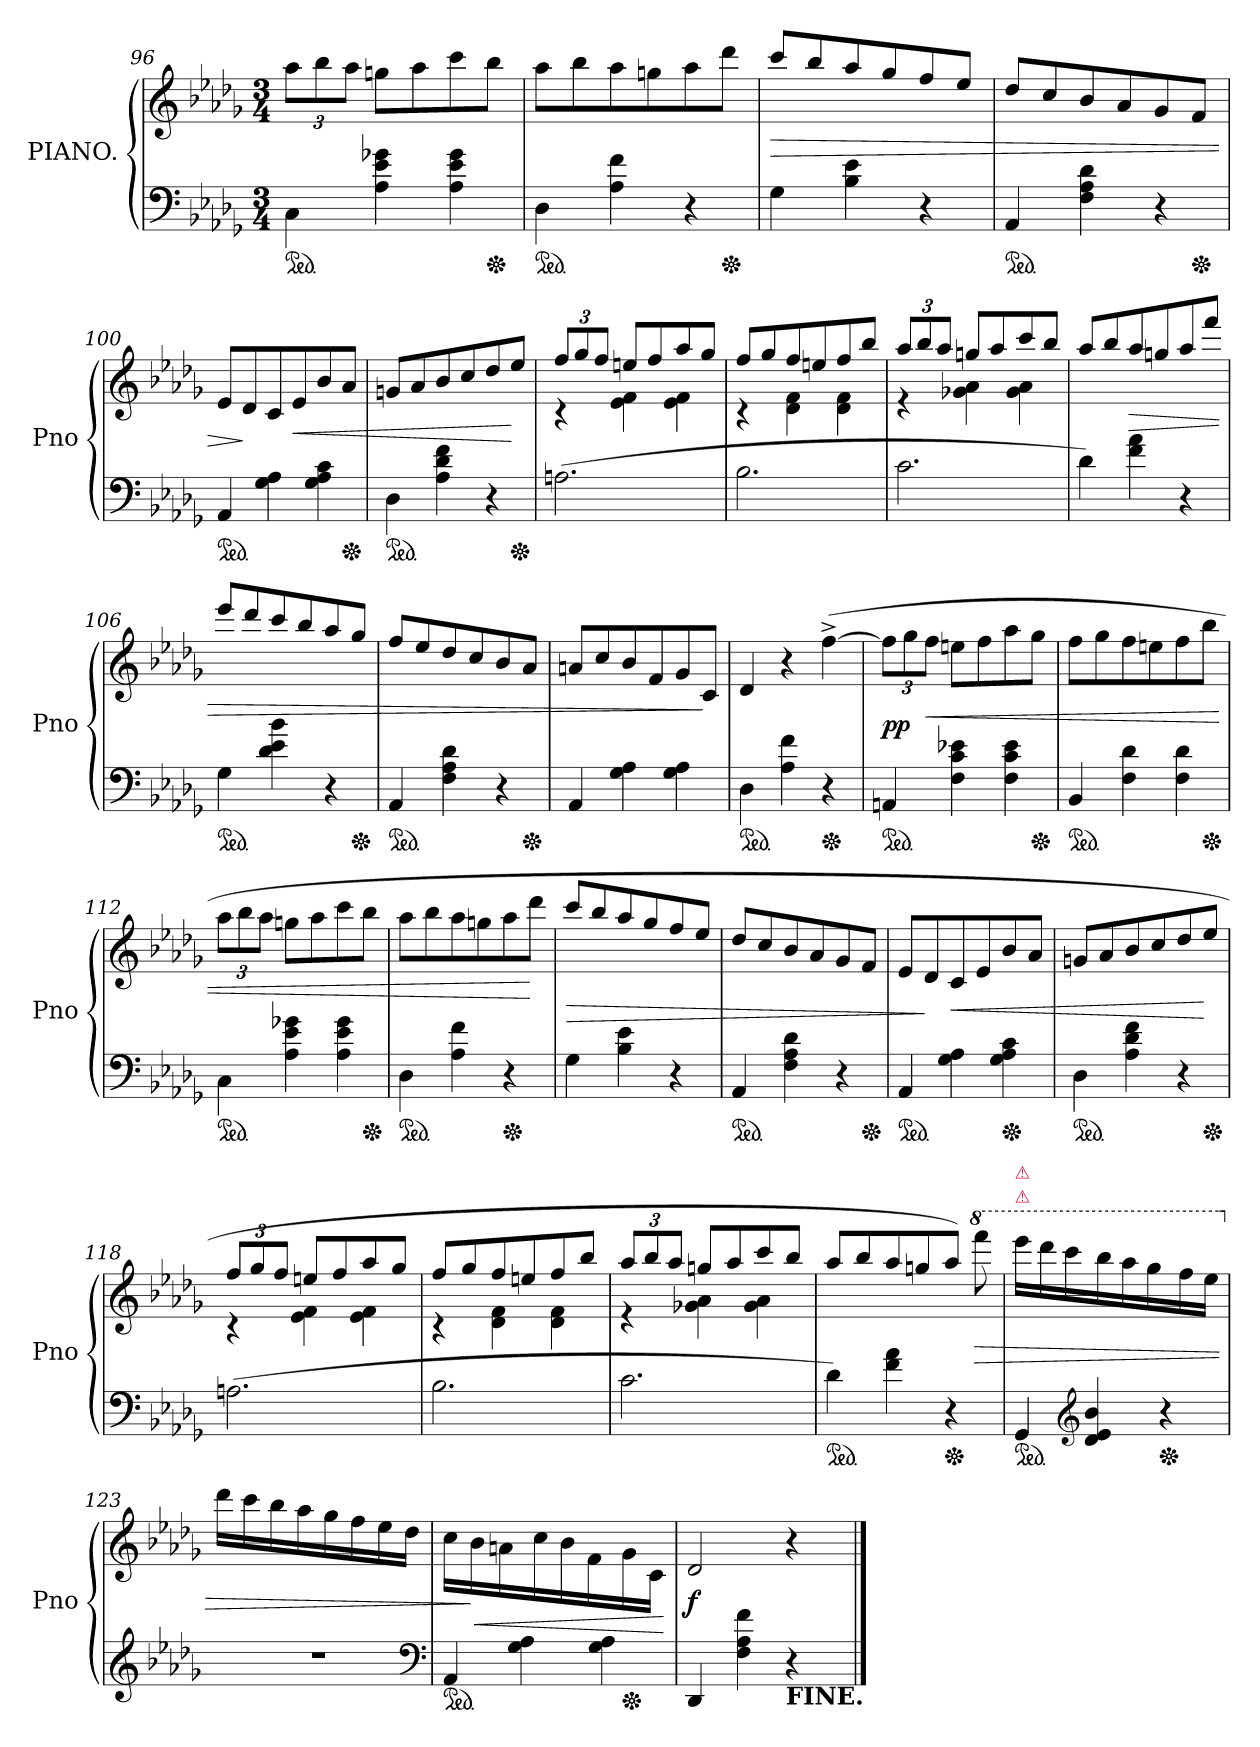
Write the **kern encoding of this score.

**kern	**kern	**dynam
*part1	*part1	*part1
*staff2	*staff1	*staff1/2
*I"PIANO.	*	*
*I'Pno	*	*
*clefF4	*clefG2	*
*k[b-e-a-d-g-]	*k[b-e-a-d-g-]	*
*D-:	*D-:	*
*M3/4	*M3/4	*
*ped	*	*
=96	=96	=96
4C\	12aa-L	.
.	12bb-	.
.	12aa-J	.
4A- 4e- 4g-X	8ggnL	.
.	8aa-	.
4A- 4e- 4g-	8ccc	.
*Xped	*	*
.	8bb-J	.
=97	=97	=97
*ped	*	*
4D-	8aa-L	.
.	8bb-	.
4A- 4f	8aa-	.
.	8ggn	.
4r	8aa-	.
*Xped	*	*
.	8ddd-J	.
=98	=98	=98
4G-	8ccc/L	>
.	8bb-/	.
4B-\ 4e-\	8aa-/	.
.	8gg-/	.
4r	8ff/	.
.	8ee-/J	.
=99	=99	=99
*ped	*	*
4AA-	8dd-L	.
.	8cc	.
4F 4A- 4d-	8b-	.
.	8a-	.
4r	8g-	.
*Xped	*	*
.	8fJ	.
=100	=100	=100
*ped	*	*
4AA-	8e-L	.
.	8d-	]
4G- 4A-	8c	.
.	8e-	<
4G- 4A- 4c	8b-	.
*Xped	*	*
.	8a-J	.
=101	=101	=101
*ped	*	*
4D-	8gn/L	.
.	8a-/	.
4A- 4d- 4f	8b-/	.
.	8cc/	.
4r	8dd-/	.
*Xped	*	*
.	8ee-/J	[
=102	=102	=102
*	*^	*
(>2.An	12ffL	4rc	.
.	12gg-	.	.
.	12ffJ	.	.
.	8eenL	4e- 4f	.
.	8ff	.	.
.	8aa-	4e- 4f	.
.	8gg-J	.	.
=103	=103	=103	=103
2.B-	8ffL	4rc	.
.	8gg-	.	.
.	8ff	4d- 4f	.
.	8een	.	.
.	8ff	4d- 4f	.
.	8bb-J	.	.
=104	=104	=104	=104
2.c	12aa-L	4re	.
.	12bb-	.	.
.	12aa-J	.	.
.	8ggnL	4g-X 4a-	.
.	8aa-	.	.
.	8ccc	4g- 4a-	.
.	8bb-J	.	.
*	*v	*v	*
=105	=105	=105
4d-)	8aa-/L	.
.	8bb-/	.
4f\ 4a-\	8aa-/	>
.	8ggn/	.
4r	8aa-/	.
.	8fff/J	.
=106	=106	=106
*ped	*	*
4G-	8eee-/L	.
.	8ddd-/	.
4d-\ 4e-\ 4b-\	8ccc/	.
.	8bb-/	.
4r	8aa-/	.
*Xped	*	*
.	8gg-/J	.
=107	=107	=107
*ped	*	*
4AA-	8ff/L	.
.	8ee-/	.
4F 4A- 4d-	8dd-/	.
.	8cc/	.
4r	8b-/	.
*Xped	*	*
.	8a-/J	.
=108	=108	=108
4AA-	8anL	.
.	8cc	.
4G- 4A-	8b-	.
.	8f	.
4G- 4A-	8g-	.
.	8cJ	]
=109	=109	=109
*ped	*	*
4D-	4d-	.
4A- 4f	4r	.
*Xped	*	*
4r	(>[4ff^<	.
=110	=110	=110
*ped	*	*
4AAn	12ffL]	pp
.	12gg-	.
.	12ffJ	<
4F 4c 4e-X	8eenL	.
.	8ff	.
4F 4c 4e-	8aa-	.
*Xped	*	*
.	8gg-J	.
=111	=111	=111
*ped	*	*
4BB-	8ffL	.
.	8gg-	.
4F 4d-	8ff	.
.	8een	.
4F 4d-	8ff	.
*Xped	*	*
.	8bb-J	.
=112	=112	=112
*ped	*	*
4C\	12aa-L	.
.	12bb-	.
.	12aa-J	.
4A- 4e- 4g-X	8ggnL	.
.	8aa-	.
4A- 4e- 4g-	8ccc	.
*Xped	*	*
.	8bb-J	.
=113	=113	=113
*ped	*	*
4D-	8aa-L	.
.	8bb-	.
4A- 4f	8aa-	.
.	8ggn	.
*Xped	*	*
4r	8aa-	.
.	8ddd-J	[
=114	=114	=114
4G-	8ccc/L	>
.	8bb-/	.
4B-\ 4e-\	8aa-/	.
.	8gg-/	.
4r	8ff/	.
.	8ee-/J	.
=115	=115	=115
*ped	*	*
4AA-	8dd-L	.
.	8cc	.
4F 4A- 4d-	8b-	.
.	8a-	.
4r	8g-	.
*Xped	*	*
.	8fJ	.
=116	=116	=116
*ped	*	*
4AA-	8e-L	.
.	8d-	]
4G- 4A-	8c	<
.	8e-	.
*Xped	*	*
4G- 4A- 4c	8b-	.
.	8a-J	.
=117	=117	=117
*ped	*	*
4D-	8gn/L	.
.	8a-/	.
4A- 4d- 4f	8b-/	.
.	8cc/	.
4r	8dd-/	.
*Xped	*	*
.	8ee-/J	[
=118	=118	=118
*	*^	*
(>2.An	12ffL	4rc	.
.	12gg-	.	.
.	12ffJ	.	.
.	8eenL	4e- 4f	.
.	8ff	.	.
.	8aa-	4e- 4f	.
.	8gg-J	.	.
=119	=119	=119	=119
2.B-	8ffL	4rc	.
.	8gg-	.	.
.	8ff	4d- 4f	.
.	8een	.	.
.	8ff	4d- 4f	.
.	8bb-J	.	.
=120	=120	=120	=120
2.c	12aa-L	4re	.
.	12bb-	.	.
.	12aa-J	.	.
.	8ggnL	4g-X 4a-	.
.	8aa-	.	.
.	8ccc	4g- 4a-	.
.	8bb-J	.	.
*	*v	*v	*
=121	=121	=121
*ped	*	*
4d-)	8aa-/L	.
.	8bb-/	.
4f\ 4a-\	8aa-/	.
.	8ggn/	.
*Xped	*	*
4r	8aa-/J)	.
*	*8va	*
.	8ffff	>
=122	=122	=122
*	*Xtuplet	*
!	!LO:TX:a:color=crimson:t=⚠	!
!	!LO:TX:a:color=crimson:t=⚠	!
*ped	*	*
4GG-	32%3eeee-!\LL	.
.	32%3dddd-!\	.
.	32%3cccc!\	.
*clefG2	*	*
4d- 4e- 4b-	.	.
.	32%3bbb-!\	.
.	32%3aaa-!\	.
.	32%3ggg-!\	.
*Xped	*	*
4r	.	.
.	32%3fff!\	.
.	32%3eee-!\JJ	.
=123	=123	=123
*	*X8va	*
2.rdd	32%3ddd-!\LL	.
.	32%3ccc!\	.
.	32%3bb-!\	.
.	32%3aa-!\	.
.	32%3gg-!\	.
.	32%3ff!\	.
.	32%3ee-!\	.
.	32%3dd-!\JJ	.
*clefF4	*	*
=124	=124	=124
*ped	*	*
4AA-	32%3cc!\LL	.
.	32%3b-!\	] <
.	32%3an!\	.
4G- 4A-	.	.
.	32%3cc!\	.
.	32%3b-!\	.
.	32%3f!\	.
4G- 4A-	.	.
*Xped	*	*
.	32%3g-!\	.
.	32%3c!\JJ	.
.	.	[
=125	=125	=125
4DD-	2d-	f
4F 4A- 4f	.	.
!LO:TX:b:B:t=FINE.	!	!
4r	4r	.
==	==	==
*-	*-	*-
